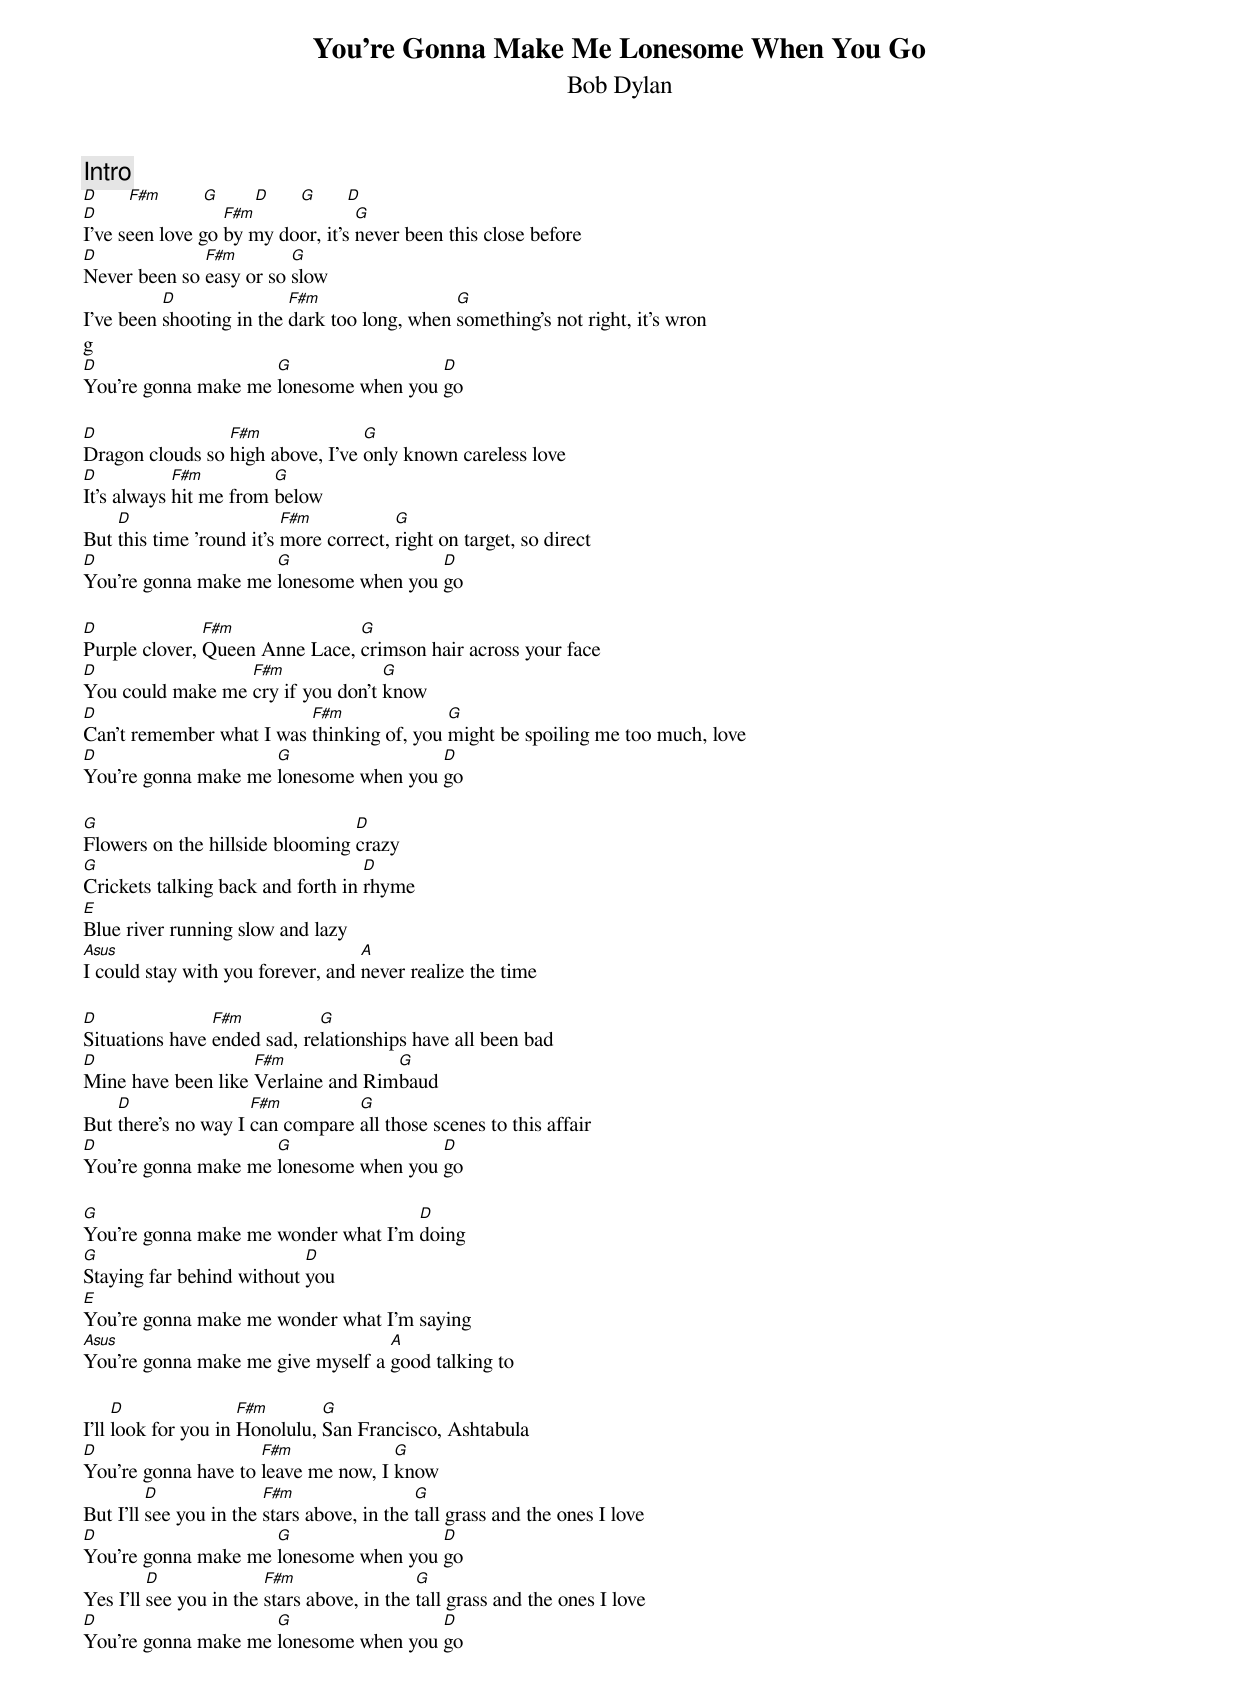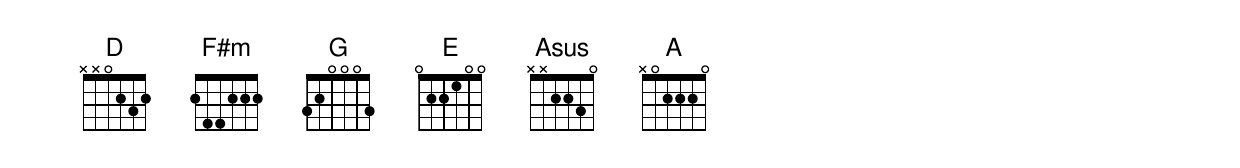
{t:You're Gonna Make Me Lonesome When You Go}
{st:Bob Dylan}
{textsize:10}
{chordsize:7}
{c:Intro}
[D]      [F#m]        [G]       [D]      [G]      [D]
[D]I've seen love go [F#m]by my door, it's [G]never been this close before
[D]Never been so [F#m]easy or so [G]slow
I've been [D]shooting in the [F#m]dark too long, when [G]something's not right, it's wron
g
[D]You're gonna make me [G]lonesome when you [D]go

[D]Dragon clouds so [F#m]high above, I've [G]only known careless love
[D]It's always [F#m]hit me from [G]below
But [D]this time 'round it's [F#m]more correct, [G]right on target, so direct
[D]You're gonna make me [G]lonesome when you [D]go

[D]Purple clover, [F#m]Queen Anne Lace, [G]crimson hair across your face
[D]You could make me [F#m]cry if you don't [G]know
[D]Can't remember what I was [F#m]thinking of, you [G]might be spoiling me too much, love
[D]You're gonna make me [G]lonesome when you [D]go

[G]Flowers on the hillside blooming [D]crazy
[G]Crickets talking back and forth in [D]rhyme
[E]Blue river running slow and lazy
[Asus]I could stay with you forever, and [A]never realize the time

[D]Situations have [F#m]ended sad, re[G]lationships have all been bad
[D]Mine have been like [F#m]Verlaine and Rim[G]baud
But [D]there's no way I [F#m]can compare [G]all those scenes to this affair
[D]You're gonna make me [G]lonesome when you [D]go

[G]You're gonna make me wonder what I'm [D]doing
[G]Staying far behind without [D]you
[E]You're gonna make me wonder what I'm saying
[Asus]You're gonna make me give myself a [A]good talking to

I'll [D]look for you in [F#m]Honolulu, [G]San Francisco, Ashtabula
[D]You're gonna have to [F#m]leave me now, I [G]know
But I'll [D]see you in the [F#m]stars above, in the [G]tall grass and the ones I love
[D]You're gonna make me [G]lonesome when you [D]go
Yes I'll [D]see you in the [F#m]stars above, in the [G]tall grass and the ones I love
[D]You're gonna make me [G]lonesome when you [D]go
